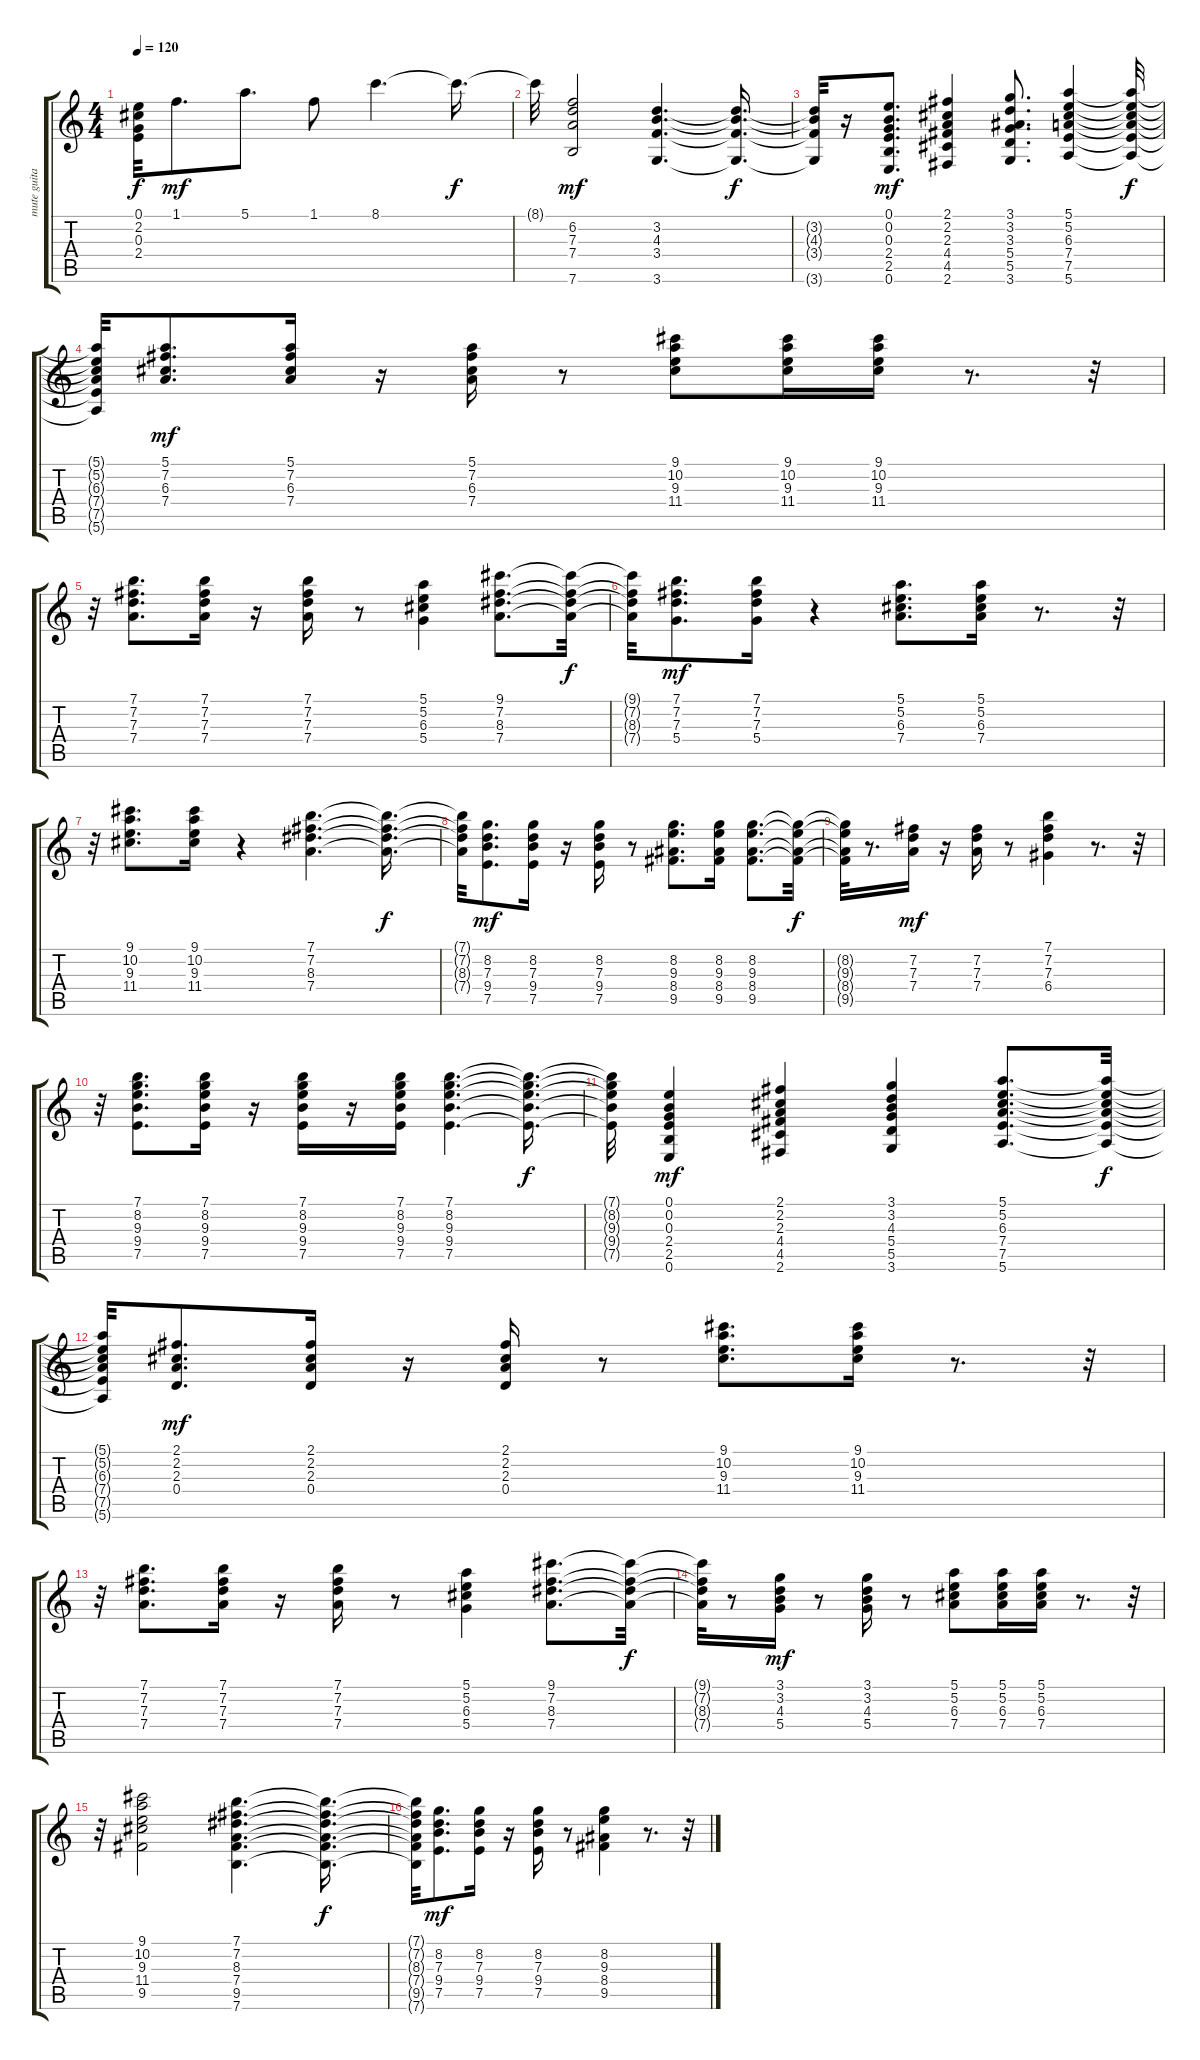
\track ("mute guitar" "mute guita") {instrument electricguitarjazz}
\staff {score tabs}
\tuning (E4 B3 G3 D3 A2 E2) {hide}
\ts (4 4)
\tempo 120
\clef g2
\ks c
(0.1{t} 2.2{t} 0.3{t} 2.4{t}).32{dy f} 1.1.8{d dy mf} 5.1.8{d} 1.1.8 8.1.4{d} 8.1{t}.16{d dy f} |
8.1{t}.32 (6.2 7.3 7.4 7.6).2{dy mf} (3.2 4.3 3.4 3.6).4{d} (3.2{t} 4.3{t} 3.4{t} 3.6{t}).16{d dy f} |
(3.2{t} 4.3{t} 3.4{t} 3.6{t}).32 r.16 (0.1 0.2 0.3 2.4 2.5 0.6).8{d dy mf} (2.1 2.2 2.3 4.4 4.5 2.6).4 (3.1 3.2 3.3 5.4 5.5 3.6).8{d} (5.1 5.2 6.3 7.4 7.5 5.6).4 (5.1{t} 5.2{t} 6.3{t} 7.4{t} 7.5{t} 5.6{t}).32{dy f} |
(5.1{t} 5.2{t} 6.3{t} 7.4{t} 7.5{t} 5.6{t}).32 (5.1 7.2 6.3 7.4).8{d dy mf} (5.1 7.2 6.3 7.4).16 r.16 (5.1 7.2 6.3 7.4).16 r.8 (9.1 10.2 9.3 11.4).8 (9.1 10.2 9.3 11.4).16 (9.1 10.2 9.3 11.4).16 r.8{d} r.32 |
r.32 (7.1 7.2 7.3 7.4).8{d} (7.1 7.2 7.3 7.4).16 r.16 (7.1 7.2 7.3 7.4).16 r.8 (5.1 5.2 6.3 5.4).4 (9.1 7.2 8.3 7.4).8{d} (9.1{t} 7.2{t} 8.3{t} 7.4{t}).32{dy f} |
(9.1{t} 7.2{t} 8.3{t} 7.4{t}).32 (7.1 7.2 7.3 5.4).8{d dy mf} (7.1 7.2 7.3 5.4).16 r.4 (5.1 5.2 6.3 7.4).8{d} (5.1 5.2 6.3 7.4).16 r.8{d} r.32 |
r.32 (9.1 10.2 9.3 11.4).8{d} (9.1 10.2 9.3 11.4).16 r.4 (7.1 7.2 8.3 7.4).4{d} (7.1{t} 7.2{t} 8.3{t} 7.4{t}).16{d dy f} |
(7.1{t} 7.2{t} 8.3{t} 7.4{t}).32 (8.2 7.3 9.4 7.5).8{d dy mf} (8.2 7.3 9.4 7.5).16 r.16 (8.2 7.3 9.4 7.5).16 r.8 (8.2 9.3 8.4 9.5).8{d} (8.2 9.3 8.4 9.5).16 (8.2 9.3 8.4 9.5).8{d} (8.2{t} 9.3{t} 8.4{t} 9.5{t}).32{dy f} |
(8.2{t} 9.3{t} 8.4{t} 9.5{t}).32 r.8{d} (7.2 7.3 7.4).16{dy mf} r.16 (7.2 7.3 7.4).16 r.8 (7.1 7.2 7.3 6.4).4 r.8{d} r.32 |
r.32 (7.1 8.2 9.3 9.4 7.5).8{d} (7.1 8.2 9.3 9.4 7.5).16 r.16 (7.1 8.2 9.3 9.4 7.5).16 r.16 (7.1 8.2 9.3 9.4 7.5).16 (7.1 8.2 9.3 9.4 7.5).4{d} (7.1{t} 8.2{t} 9.3{t} 9.4{t} 7.5{t}).16{d dy f} |
(7.1{t} 8.2{t} 9.3{t} 9.4{t} 7.5{t}).32 (0.1 0.2 0.3 2.4 2.5 0.6).4{dy mf} (2.1 2.2 2.3 4.4 4.5 2.6).4 (3.1 3.2 4.3 5.4 5.5 3.6).4 (5.1 5.2 6.3 7.4 7.5 5.6).8{d} (5.1{t} 5.2{t} 6.3{t} 7.4{t} 7.5{t} 5.6{t}).32{dy f} |
(5.1{t} 5.2{t} 6.3{t} 7.4{t} 7.5{t} 5.6{t}).32 (2.1 2.2 2.3 0.4).8{d dy mf} (2.1 2.2 2.3 0.4).16 r.16 (2.1 2.2 2.3 0.4).16 r.8 (9.1 10.2 9.3 11.4).8{d} (9.1 10.2 9.3 11.4).16 r.8{d} r.32 |
r.32 (7.1 7.2 7.3 7.4).8{d} (7.1 7.2 7.3 7.4).16 r.16 (7.1 7.2 7.3 7.4).16 r.8 (5.1 5.2 6.3 5.4).4 (9.1 7.2 8.3 7.4).8{d} (9.1{t} 7.2{t} 8.3{t} 7.4{t}).32{dy f} |
(9.1{t} 7.2{t} 8.3{t} 7.4{t}).32 r.8 (3.1 3.2 4.3 5.4).16{dy mf} r.8 (3.1 3.2 4.3 5.4).16 r.8 (5.1 5.2 6.3 7.4).8 (5.1 5.2 6.3 7.4).16 (5.1 5.2 6.3 7.4).16 r.8{d} r.32 |
r.32 (9.1 10.2 9.3 11.4 9.5).2 (7.1 7.2 8.3 7.4 9.5 7.6).4{d} (7.1{t} 7.2{t} 8.3{t} 7.4{t} 9.5{t} 7.6{t}).16{d dy f} |
(7.1{t} 7.2{t} 8.3{t} 7.4{t} 9.5{t} 7.6{t}).32 (8.2 7.3 9.4 7.5).8{d dy mf} (8.2 7.3 9.4 7.5).16 r.16 (8.2 7.3 9.4 7.5).16 r.8 (8.2 9.3 8.4 9.5).4 r.8{d} r.32
